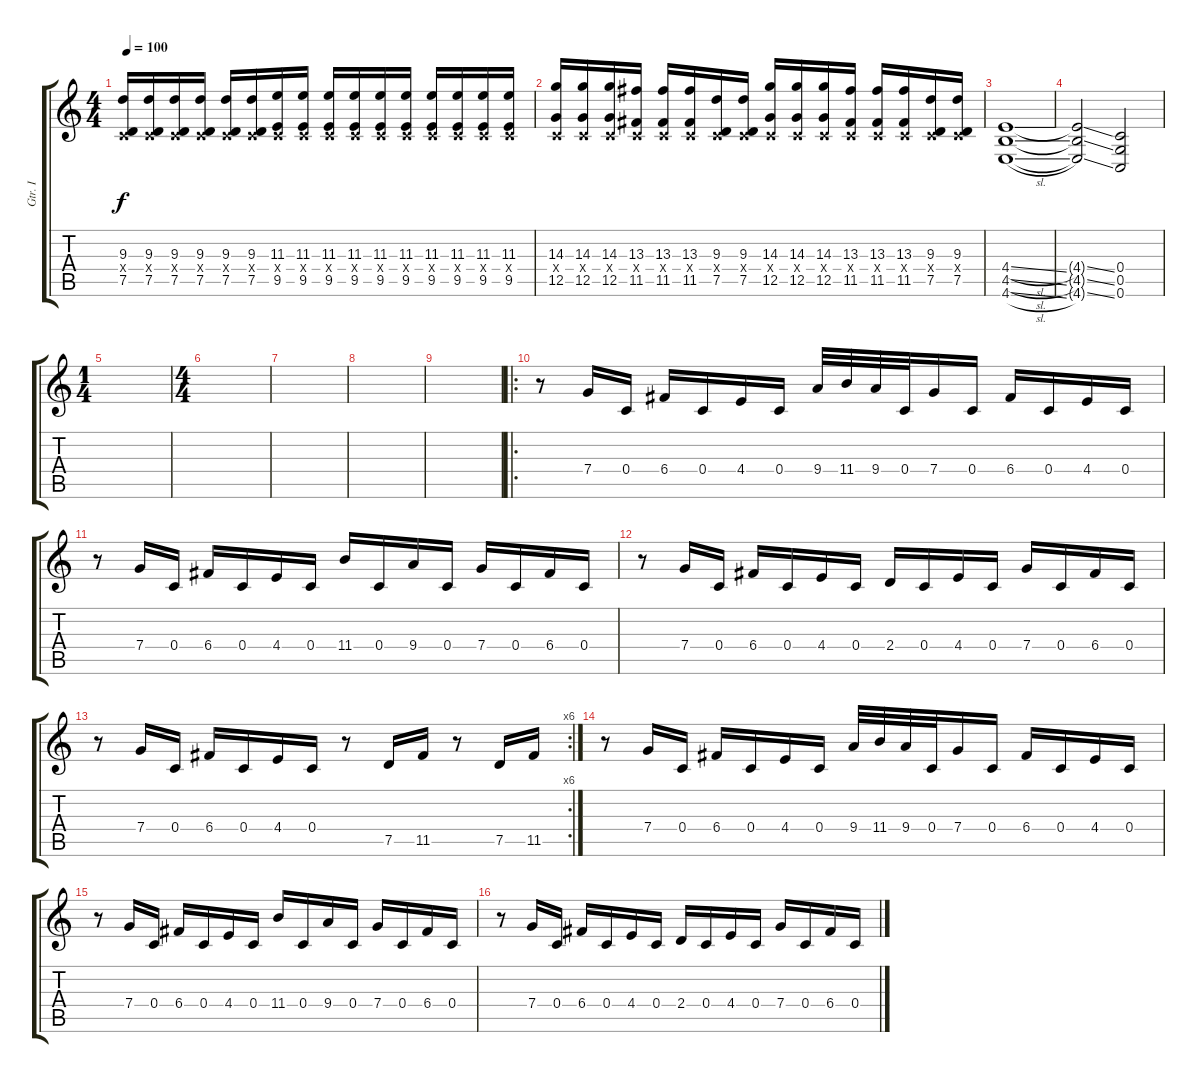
\track ("Gtr. I" "Gtr. I") {instrument overdrivenguitar}
\staff {score tabs}
\tuning (D4 A3 F3 C3 G2 C2) {hide}
\ts (4 4)
\tempo 100
\clef g2
\ks c
(9.3 0.4{x} 7.5).16{dy f} (9.3 0.4{x} 7.5).16 (9.3 0.4{x} 7.5).16 (9.3 0.4{x} 7.5).16 (9.3 0.4{x} 7.5).16 (9.3 0.4{x} 7.5).16 (11.3 0.4{x} 9.5).16 (11.3 0.4{x} 9.5).16 (11.3 0.4{x} 9.5).16 (11.3 0.4{x} 9.5).16 (11.3 0.4{x} 9.5).16 (11.3 0.4{x} 9.5).16 (11.3 0.4{x} 9.5).16 (11.3 0.4{x} 9.5).16 (11.3 0.4{x} 9.5).16 (11.3 0.4{x} 9.5).16 |
(14.3 0.4{x} 12.5).16 (14.3 0.4{x} 12.5).16 (14.3 0.4{x} 12.5).16 (13.3 0.4{x} 11.5).16 (13.3 0.4{x} 11.5).16 (13.3 0.4{x} 11.5).16 (9.3 0.4{x} 7.5).16 (9.3 0.4{x} 7.5).16 (14.3 0.4{x} 12.5).16 (14.3 0.4{x} 12.5).16 (14.3 0.4{x} 12.5).16 (13.3 0.4{x} 11.5).16 (13.3 0.4{x} 11.5).16 (13.3 0.4{x} 11.5).16 (9.3 0.4{x} 7.5).16 (9.3 0.4{x} 7.5).16 |
(4.4{sl} 4.5{sl} 4.6{sl}).1 |
(4.4{ss t} 4.5{ss t} 4.6{ss t}).2 (0.4 0.5 0.6).2 |
\ts (1 4)
|
\ts (4 4)
|
|
|
|
\ro
r.8 7.4.16 0.4.16 6.4.16 0.4.16 4.4.16 0.4.16 9.4.32 11.4.32 9.4.32 0.4.32 7.4.16 0.4.16 6.4.16 0.4.16 4.4.16 0.4.16 |
r.8 7.4.16 0.4.16 6.4.16 0.4.16 4.4.16 0.4.16 11.4.16 0.4.16 9.4.16 0.4.16 7.4.16 0.4.16 6.4.16 0.4.16 |
r.8 7.4.16 0.4.16 6.4.16 0.4.16 4.4.16 0.4.16 2.4.16 0.4.16 4.4.16 0.4.16 7.4.16 0.4.16 6.4.16 0.4.16 |
\rc 6
r.8 7.4.16 0.4.16 6.4.16 0.4.16 4.4.16 0.4.16 r.8 7.5.16 11.5.16 r.8 7.5.16 11.5.16 |
r.8{volume 0} 7.4.16 0.4.16 6.4.16 0.4.16 4.4.16 0.4.16 9.4.32 11.4.32 9.4.32 0.4.32 7.4.16 0.4.16 6.4.16 0.4.16 4.4.16 0.4.16 |
r.8 7.4.16 0.4.16 6.4.16 0.4.16 4.4.16 0.4.16 11.4.16 0.4.16 9.4.16 0.4.16 7.4.16 0.4.16 6.4.16 0.4.16 |
r.8 7.4.16 0.4.16 6.4.16 0.4.16 4.4.16 0.4.16 2.4.16 0.4.16 4.4.16 0.4.16 7.4.16 0.4.16 6.4.16 0.4.16
